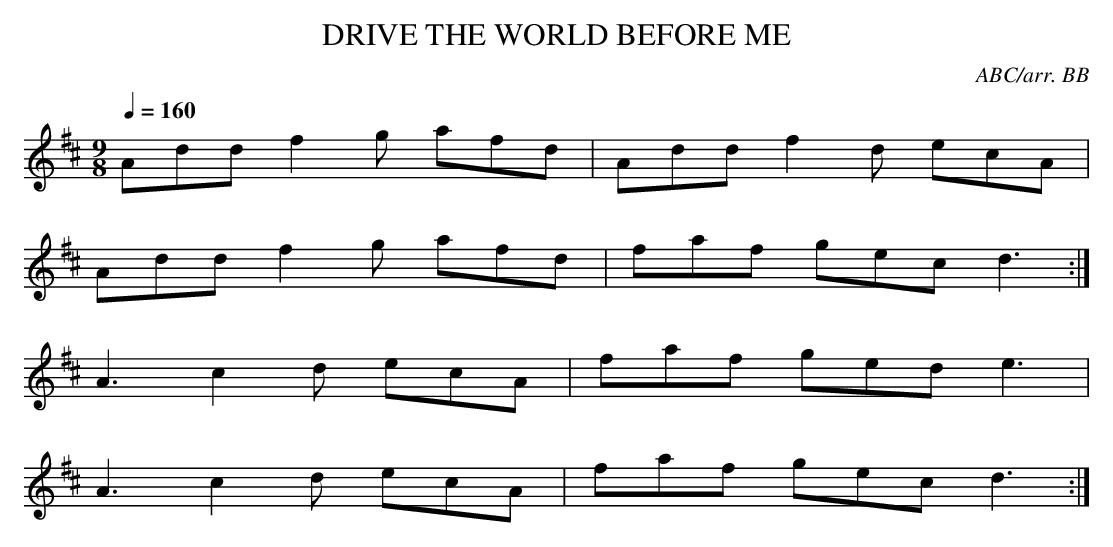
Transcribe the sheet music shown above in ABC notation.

X:1
T:DRIVE THE WORLD BEFORE ME
C:ABC/arr. BB
Q:1/4=160
M:9/8
L:1/8
K:D
Add f2g afd|Add f2d ecA|
Add f2g afd|faf gec d3:|
A3 c2d ecA|faf ged e3|
A3 c2d ecA|faf gec d3:|
